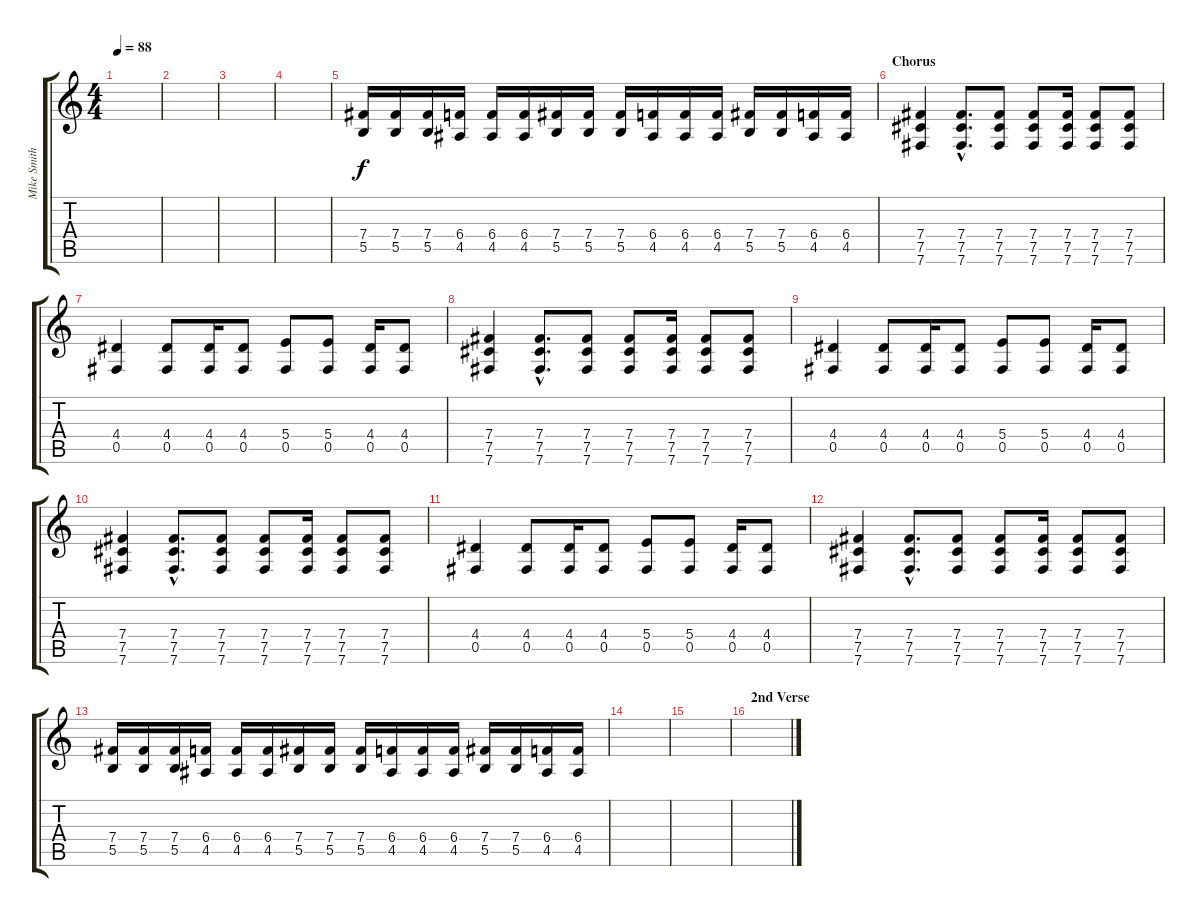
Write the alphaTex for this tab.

\track ("Mike Smith (Overdrive)" "Mike Smith") {instrument overdrivenguitar}
\staff {score tabs}
\tuning (Db4 Ab3 E3 B2 Gb2 B1) {hide}
\ts (4 4)
\tempo 88
\clef g2
\ks c
|
|
|
|
(7.4 5.5).16 (7.4 5.5).16 (7.4 5.5).16 (6.4 4.5).16 (6.4 4.5).16 (6.4 4.5).16 (7.4 5.5).16 (7.4 5.5).16 (7.4 5.5).16 (6.4 4.5).16 (6.4 4.5).16 (6.4 4.5).16 (7.4 5.5).16 (7.4 5.5).16 (6.4 4.5).16 (6.4 4.5).16 |
\section ("" "Chorus")
(7.4 7.5 7.6).4 (7.4{hac} 7.5{hac} 7.6{hac}).8{d} (7.4 7.5 7.6).8 (7.4 7.5 7.6).8 (7.4 7.5 7.6).16 (7.4 7.5 7.6).8 (7.4 7.5 7.6).8 |
(4.4 0.5).4 (4.4 0.5).8 (4.4 0.5).16 (4.4 0.5).8 (5.4 0.5).8 (5.4 0.5).8 (4.4 0.5).16 (4.4 0.5).8 |
(7.4 7.5 7.6).4 (7.4{hac} 7.5{hac} 7.6{hac}).8{d} (7.4 7.5 7.6).8 (7.4 7.5 7.6).8 (7.4 7.5 7.6).16 (7.4 7.5 7.6).8 (7.4 7.5 7.6).8 |
(4.4 0.5).4 (4.4 0.5).8 (4.4 0.5).16 (4.4 0.5).8 (5.4 0.5).8 (5.4 0.5).8 (4.4 0.5).16 (4.4 0.5).8 |
(7.4 7.5 7.6).4 (7.4{hac} 7.5{hac} 7.6{hac}).8{d} (7.4 7.5 7.6).8 (7.4 7.5 7.6).8 (7.4 7.5 7.6).16 (7.4 7.5 7.6).8 (7.4 7.5 7.6).8 |
(4.4 0.5).4 (4.4 0.5).8 (4.4 0.5).16 (4.4 0.5).8 (5.4 0.5).8 (5.4 0.5).8 (4.4 0.5).16 (4.4 0.5).8 |
(7.4 7.5 7.6).4 (7.4{hac} 7.5{hac} 7.6{hac}).8{d} (7.4 7.5 7.6).8 (7.4 7.5 7.6).8 (7.4 7.5 7.6).16 (7.4 7.5 7.6).8 (7.4 7.5 7.6).8 |
(7.4 5.5).16 (7.4 5.5).16 (7.4 5.5).16 (6.4 4.5).16 (6.4 4.5).16 (6.4 4.5).16 (7.4 5.5).16 (7.4 5.5).16 (7.4 5.5).16 (6.4 4.5).16 (6.4 4.5).16 (6.4 4.5).16 (7.4 5.5).16 (7.4 5.5).16 (6.4 4.5).16 (6.4 4.5).16 |
|
|
\section ("" "2nd Verse")
